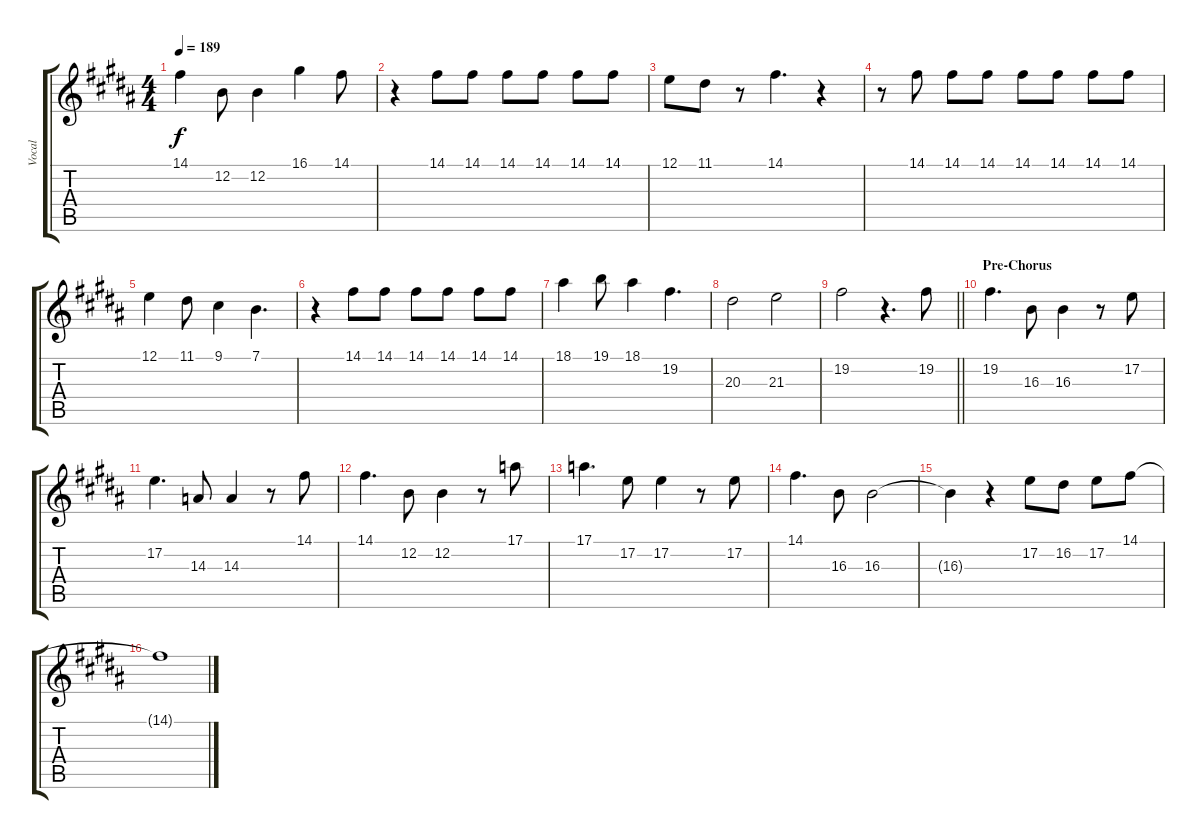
\track ("Vocal" "Vocal") {instrument oboe}
\staff {score tabs}
\tuning (E4 B3 G3 D3 A2 E2) {hide}
\ts (4 4)
\tempo 189
\clef g2
\ks b
14.1.4{dy f} 12.2.8 12.2.4 16.1.4 14.1.8 |
r.4 14.1.8 14.1.8 14.1.8 14.1.8 14.1.8 14.1.8 |
12.1.8 11.1.8 r.8 14.1.4{d} r.4 |
r.8 14.1.8 14.1.8 14.1.8 14.1.8 14.1.8 14.1.8 14.1.8 |
12.1.4 11.1.8 9.1.4 7.1.4{d} |
r.4 14.1.8 14.1.8 14.1.8 14.1.8 14.1.8 14.1.8 |
18.1.4 19.1.8 18.1.4 19.2.4{d} |
20.3.2 21.3.2 |
\barLineRight lightlight
19.2.2 r.4{d} 19.2.8 |
\section ("" "Pre-Chorus")
19.2.4{d} 16.3.8 16.3.4 r.8 17.2.8 |
17.2.4{d} 14.3.8 14.3.4 r.8 14.1.8 |
14.1.4{d} 12.2.8 12.2.4 r.8 17.1.8 |
17.1.4{d} 17.2.8 17.2.4 r.8 17.2.8 |
14.1.4{d} 16.3.8 16.3.2 |
16.3{t}.4 r.4 17.2.8 16.2.8 17.2.8 14.1.8 |
14.1{t}.1
